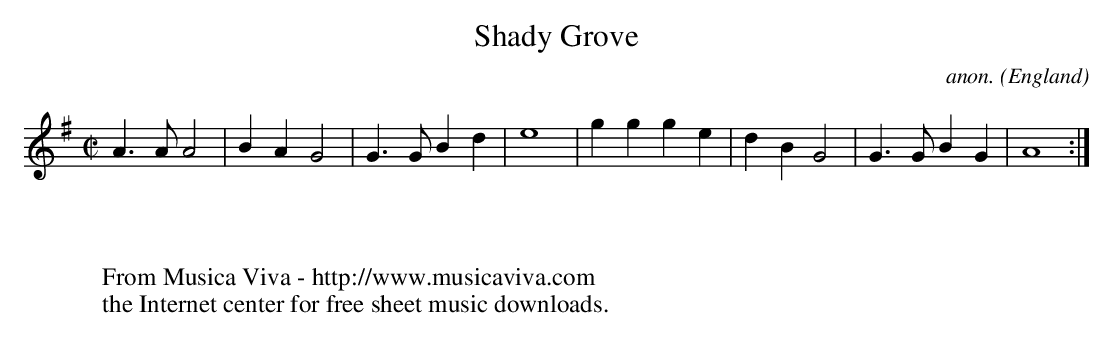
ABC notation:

X:1
T:Shady Grove
C:anon.
O:England
M:C|
L:1/4
K:G % Well, one #, anyway.
A>A A2|BAG2|G>G Bd|e4|gg ge|dB G2|G>G BG|A4:|]
W:
W:
W:  From Musica Viva - http://www.musicaviva.com
W:  the Internet center for free sheet music downloads.
